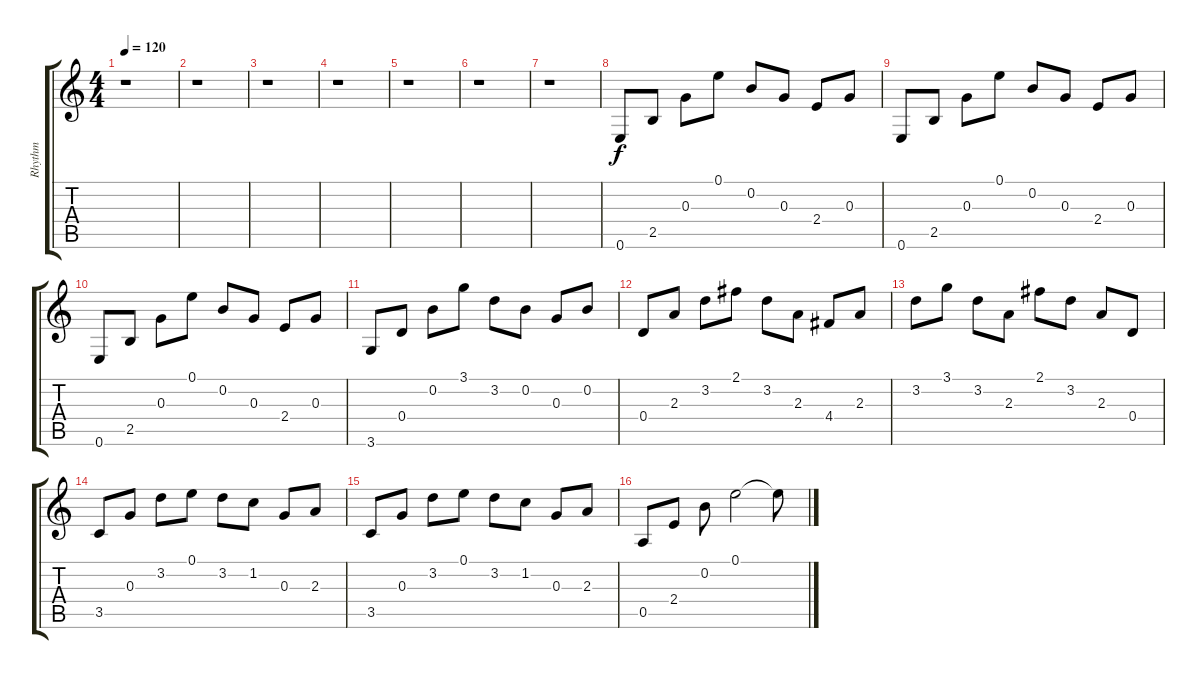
\track ("Rhythm" "Rhythm") {instrument electricguitarjazz}
\staff {score tabs}
\tuning (E4 B3 G3 D3 A2 E2) {hide}
\ts (4 4)
\tempo 120
\clef g2
\ks c
r.1{dy f} |
r.1 |
r.1 |
r.1 |
r.1 |
r.1 |
r.1 |
0.6.8 2.5.8 0.3.8 0.1.8 0.2.8 0.3.8 2.4.8 0.3.8 |
0.6.8 2.5.8 0.3.8 0.1.8 0.2.8 0.3.8 2.4.8 0.3.8 |
0.6.8 2.5.8 0.3.8 0.1.8 0.2.8 0.3.8 2.4.8 0.3.8 |
3.6.8 0.4.8 0.2.8 3.1.8 3.2.8 0.2.8 0.3.8 0.2.8 |
0.4.8 2.3.8 3.2.8 2.1.8 3.2.8 2.3.8 4.4.8 2.3.8 |
3.2.8 3.1.8 3.2.8 2.3.8 2.1.8 3.2.8 2.3.8 0.4.8 |
3.5.8 0.3.8 3.2.8 0.1.8 3.2.8 1.2.8 0.3.8 2.3.8 |
3.5.8 0.3.8 3.2.8 0.1.8 3.2.8 1.2.8 0.3.8 2.3.8 |
0.5.8 2.4.8 0.2.8 0.1.2 0.1{t}.8
